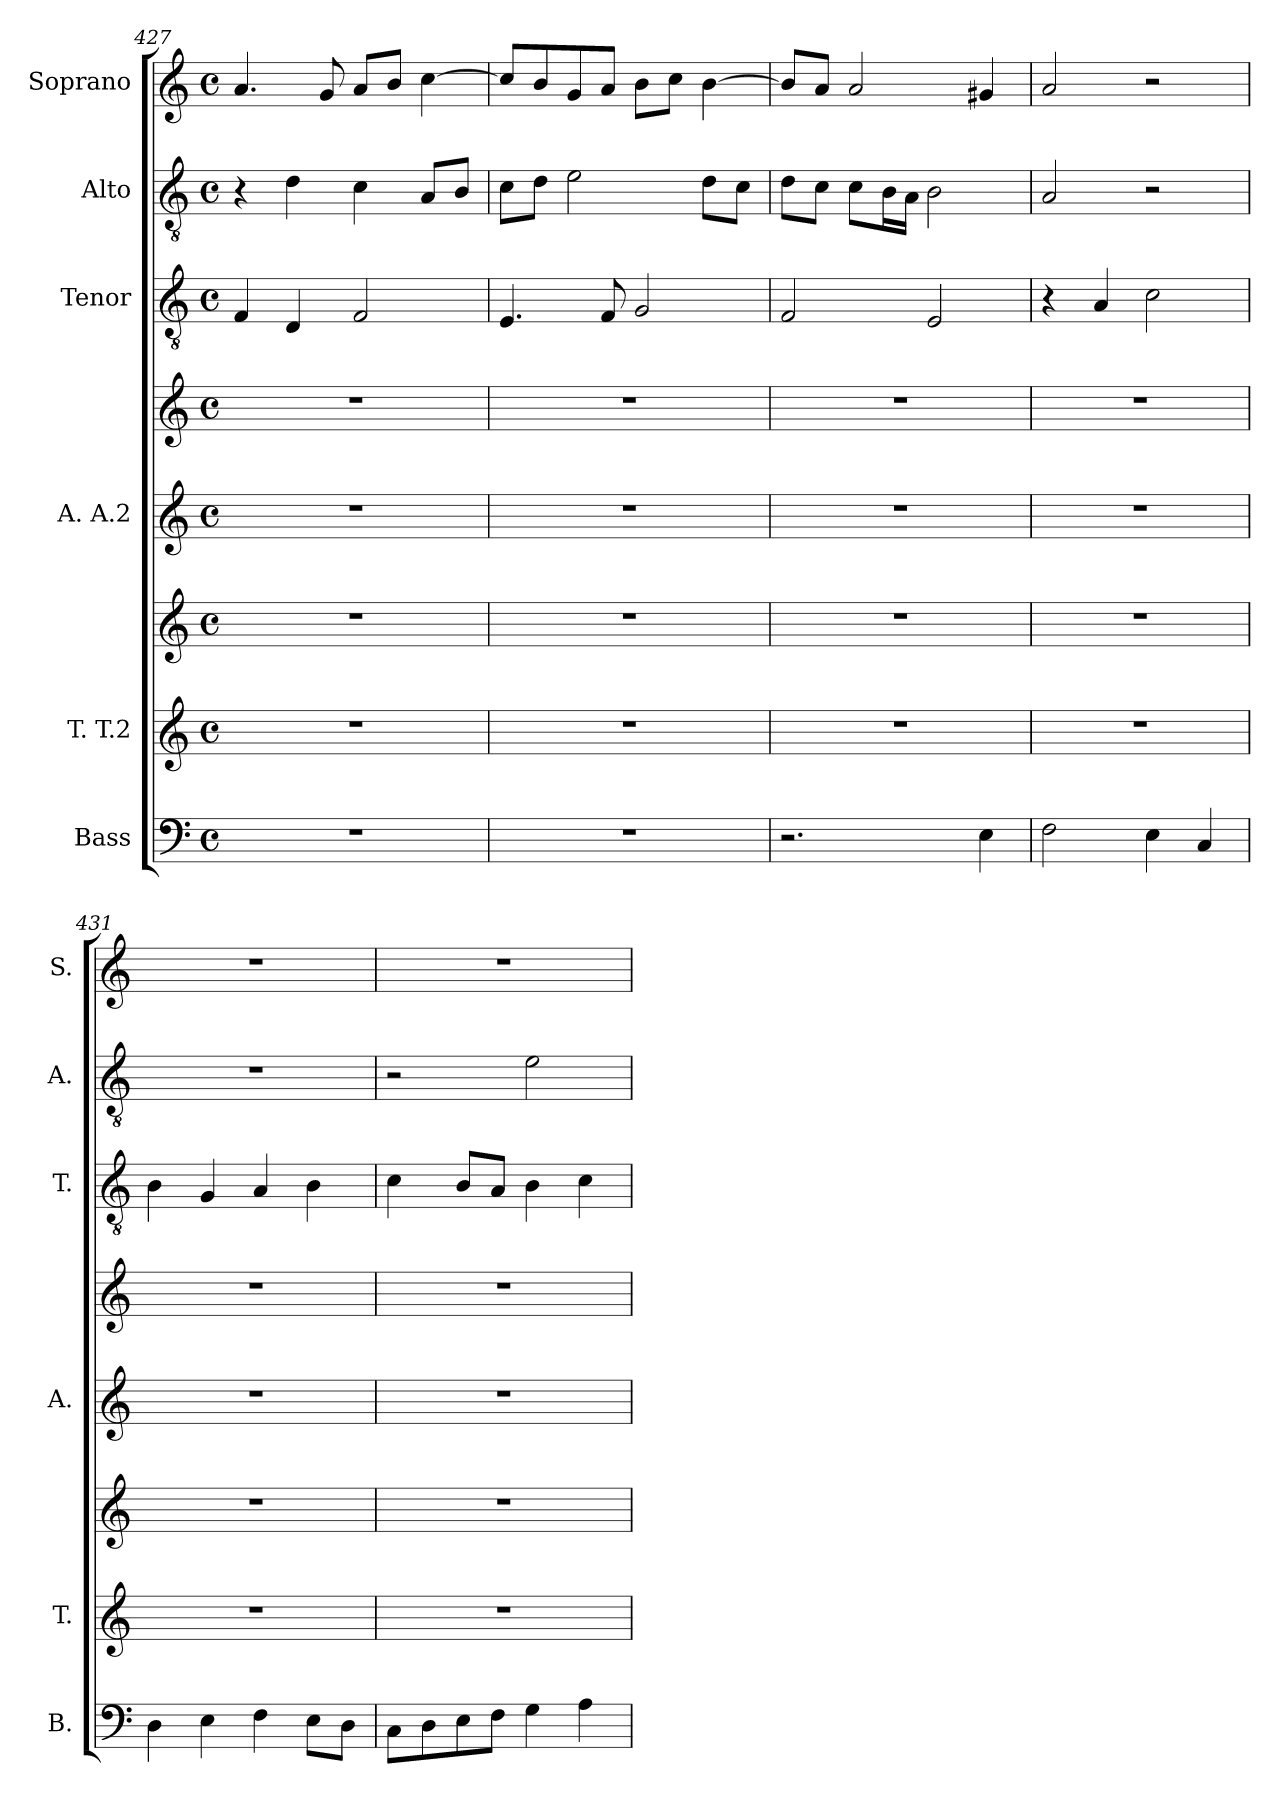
**kern	**kern	**kern	**kern	**kern	**kern	**kern	**kern
*part6	*part5	*part5	*part4	*part4	*part3	*part2	*part1
*staff8	*staff7	*staff6	*staff5	*staff4	*staff3	*staff2	*staff1
*I"Bass	*I"T. T.2	*	*I"A. A.2	*	*I"Tenor	*I"Alto	*I"Soprano
*I'B.	*I'T.	*	*I'A.	*	*I'T.	*I'A.	*I'S.
*clefF4	*clefG2	*clefG2	*clefG2	*clefG2	*clefGv2	*clefGv2	*clefG2
*k[]	*k[]	*k[]	*k[]	*k[]	*k[]	*k[]	*k[]
*C:	*C:	*C:	*C:	*C:	*C:	*C:	*C:
*M4/4	*M4/4	*M4/4	*M4/4	*M4/4	*M4/4	*M4/4	*M4/4
*met(c)	*met(c)	*met(c)	*met(c)	*met(c)	*met(c)	*met(c)	*met(c)
=427	=427	=427	=427	=427	=427	=427	=427
1r	1r	1r	1r	1r	4F/	4r	4.a/
.	.	.	.	.	4D/	4d\	.
.	.	.	.	.	.	.	8g/
.	.	.	.	.	2F/	4c\	8a/L
.	.	.	.	.	.	.	8b/J
.	.	.	.	.	.	8A/L	[>4cc\
.	.	.	.	.	.	8B/J	.
=428	=428	=428	=428	=428	=428	=428	=428
1r	1r	1r	1r	1r	4.E/	8c\L	8cc/L]
.	.	.	.	.	.	8d\J	8b/
.	.	.	.	.	.	2e\	8g/
.	.	.	.	.	8F/	.	8a/J
.	.	.	.	.	2G/	.	8b\L
.	.	.	.	.	.	.	8cc\J
.	.	.	.	.	.	8d\L	[>4b\
.	.	.	.	.	.	8c\J	.
!!LO:PB:g=z
=429	=429	=429	=429	=429	=429	=429	=429
2.r	1r	1r	1r	1r	2F/	8d\L	8b/L]
.	.	.	.	.	.	8c\J	8a/J
.	.	.	.	.	.	8c\L	2a/
.	.	.	.	.	.	16B\L	.
.	.	.	.	.	.	16A\JJ	.
.	.	.	.	.	2E/	2B\	.
4E\	.	.	.	.	.	.	4g#X/
=430	=430	=430	=430	=430	=430	=430	=430
2F\	1r	1r	1r	1r	4r	2A/	2a/
.	.	.	.	.	4A/	.	.
4E\	.	.	.	.	2c\	2r	2r
4C/	.	.	.	.	.	.	.
=431	=431	=431	=431	=431	=431	=431	=431
4D\	1r	1r	1r	1r	4B\	1r	1r
4E\	.	.	.	.	4G/	.	.
4F\	.	.	.	.	4A/	.	.
8E\L	.	.	.	.	4B\	.	.
8D\J	.	.	.	.	.	.	.
=432	=432	=432	=432	=432	=432	=432	=432
8C\L	1r	1r	1r	1r	4c\	2r	1r
8D\	.	.	.	.	.	.	.
8E\	.	.	.	.	8B/L	.	.
8F\J	.	.	.	.	8A/J	.	.
4G\	.	.	.	.	4B\	2e\	.
4A\	.	.	.	.	4c\	.	.
=	=	=	=	=	=	=	=
*-	*-	*-	*-	*-	*-	*-	*-
